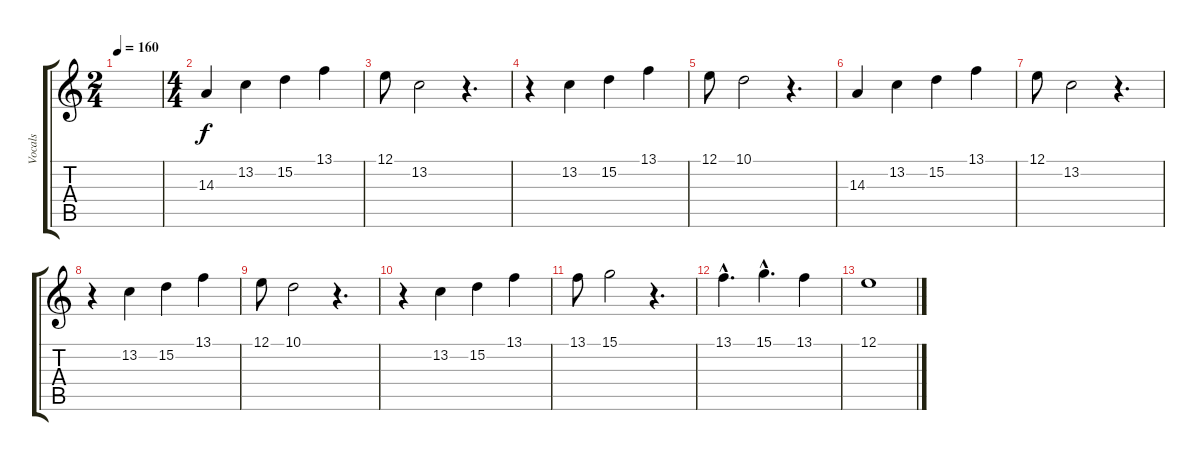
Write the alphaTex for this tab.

\track ("Vocals" "Vocals") {instrument oboe}
\staff {score tabs}
\tuning (E4 B3 G3 D3 A2 E2) {hide}
\ts (2 4)
\tempo 160
\clef g2
\ks c
|
\ts (4 4)
14.3.4 13.2.4 15.2.4 13.1.4 |
12.1.8 13.2.2 r.4{d} |
r.4 13.2.4 15.2.4 13.1.4 |
12.1.8 10.1.2 r.4{d} |
14.3.4 13.2.4 15.2.4 13.1.4 |
12.1.8 13.2.2 r.4{d} |
r.4 13.2.4 15.2.4 13.1.4 |
12.1.8 10.1.2 r.4{d} |
r.4 13.2.4 15.2.4 13.1.4 |
13.1.8 15.1.2 r.4{d} |
13.1{hac}.4{d} 15.1{hac}.4{d} 13.1.4 |
12.1.1
